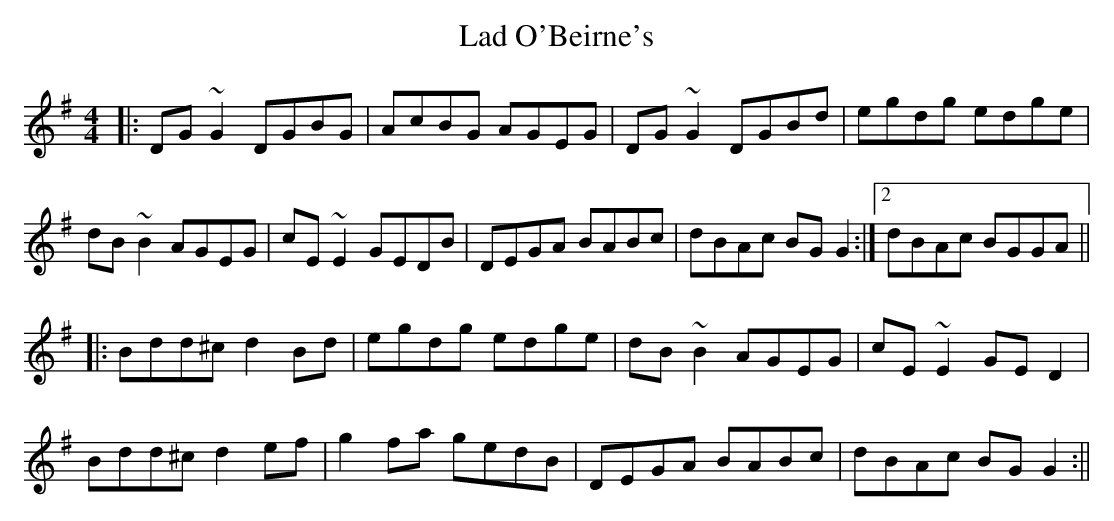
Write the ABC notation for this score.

X:1
T:Lad O'Beirne's
M:4/4
L:1/8
K:G
|: DG~G2 DGBG | AcBG AGEG | DG~G2 DGBd | egdg edge |
dB~B2 AGEG|cE~E2 GEDB | DEGA BABc | 1 dBAc BGG2 :|2 dBAc BGGA||
|: Bdd^c d2Bd | egdg edge | dB~B2 AGEG | cE~E2 GED2|
Bdd^c d2ef | g2fa gedB | DEGA BABc | dBAc BGG2 :||
